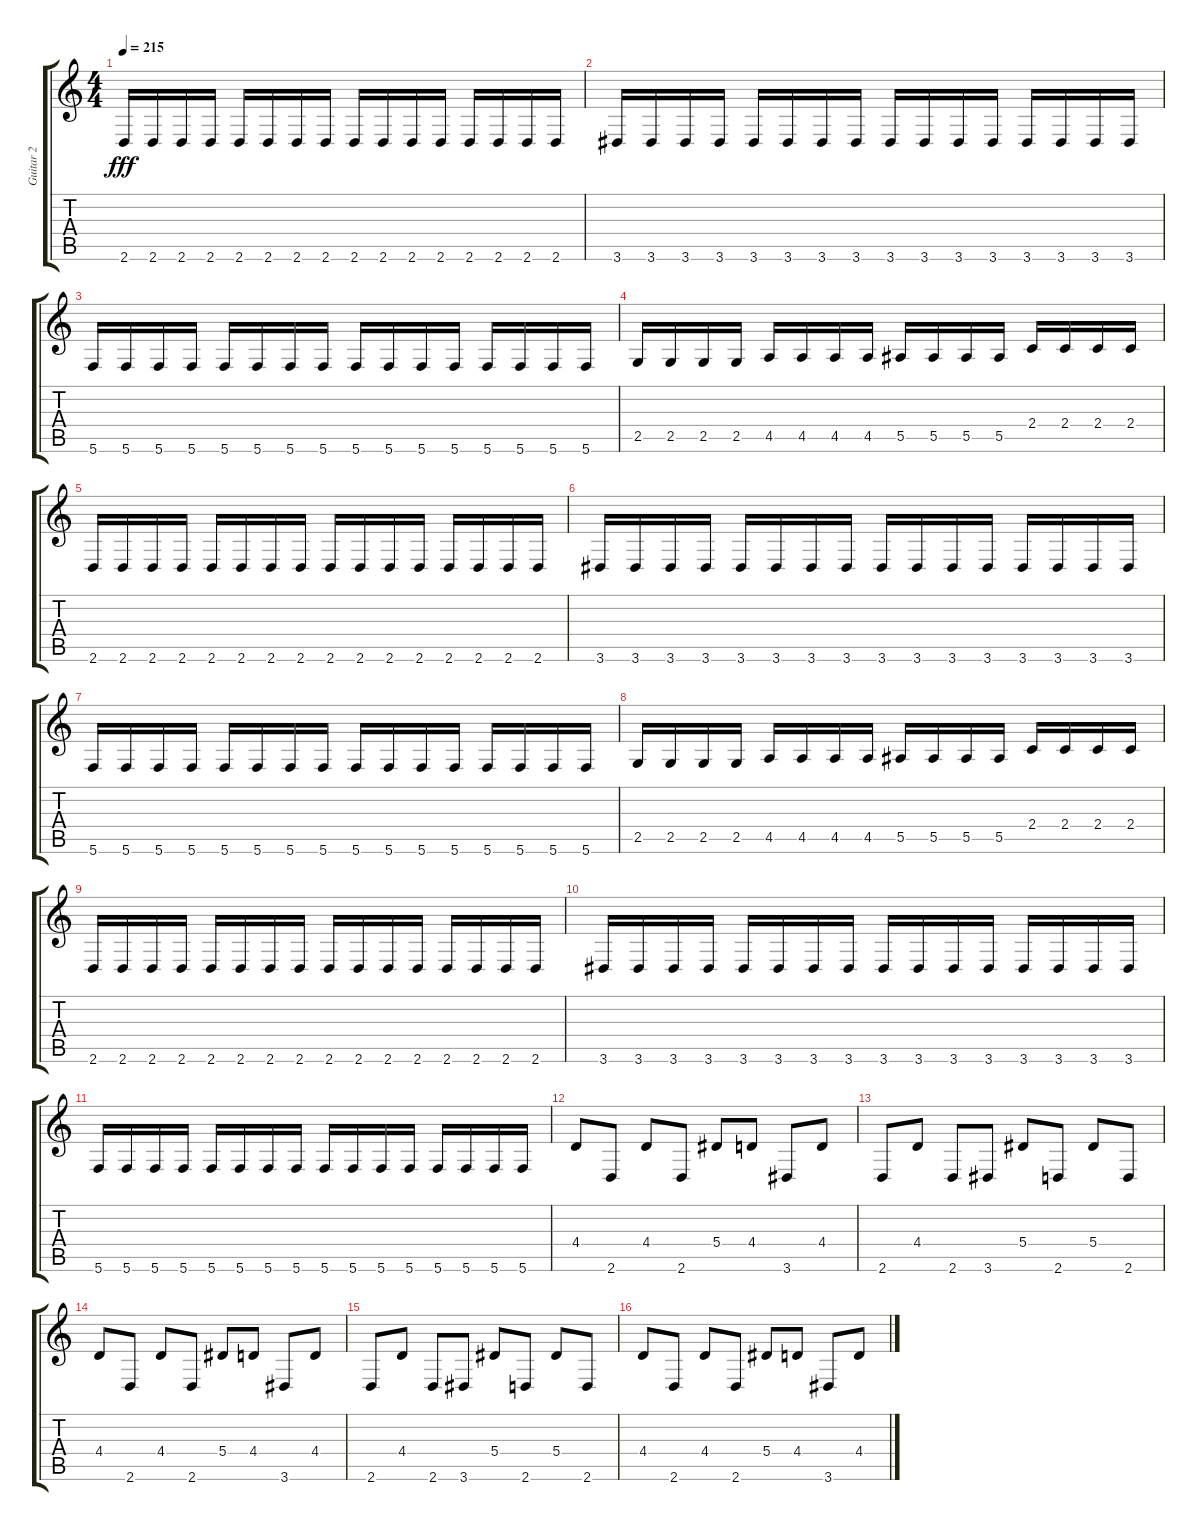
\track ("Guitar 2" "Guitar 2") {instrument distortionguitar}
\staff {score tabs}
\tuning (C4 G3 Eb3 Bb2 F2 C2) {hide}
\ts (4 4)
\tempo 215
\clef g2
\ks c
2.6.16{dy fff} 2.6.16 2.6.16 2.6.16 2.6.16 2.6.16 2.6.16 2.6.16 2.6.16 2.6.16 2.6.16 2.6.16 2.6.16 2.6.16 2.6.16 2.6.16 |
3.6.16 3.6.16 3.6.16 3.6.16 3.6.16 3.6.16 3.6.16 3.6.16 3.6.16 3.6.16 3.6.16 3.6.16 3.6.16 3.6.16 3.6.16 3.6.16 |
5.6.16 5.6.16 5.6.16 5.6.16 5.6.16 5.6.16 5.6.16 5.6.16 5.6.16 5.6.16 5.6.16 5.6.16 5.6.16 5.6.16 5.6.16 5.6.16 |
2.5.16 2.5.16 2.5.16 2.5.16 4.5.16 4.5.16 4.5.16 4.5.16 5.5.16 5.5.16 5.5.16 5.5.16 2.4.16 2.4.16 2.4.16 2.4.16 |
2.6.16 2.6.16 2.6.16 2.6.16 2.6.16 2.6.16 2.6.16 2.6.16 2.6.16 2.6.16 2.6.16 2.6.16 2.6.16 2.6.16 2.6.16 2.6.16 |
3.6.16 3.6.16 3.6.16 3.6.16 3.6.16 3.6.16 3.6.16 3.6.16 3.6.16 3.6.16 3.6.16 3.6.16 3.6.16 3.6.16 3.6.16 3.6.16 |
5.6.16 5.6.16 5.6.16 5.6.16 5.6.16 5.6.16 5.6.16 5.6.16 5.6.16 5.6.16 5.6.16 5.6.16 5.6.16 5.6.16 5.6.16 5.6.16 |
2.5.16 2.5.16 2.5.16 2.5.16 4.5.16 4.5.16 4.5.16 4.5.16 5.5.16 5.5.16 5.5.16 5.5.16 2.4.16 2.4.16 2.4.16 2.4.16 |
2.6.16 2.6.16 2.6.16 2.6.16 2.6.16 2.6.16 2.6.16 2.6.16 2.6.16 2.6.16 2.6.16 2.6.16 2.6.16 2.6.16 2.6.16 2.6.16 |
3.6.16 3.6.16 3.6.16 3.6.16 3.6.16 3.6.16 3.6.16 3.6.16 3.6.16 3.6.16 3.6.16 3.6.16 3.6.16 3.6.16 3.6.16 3.6.16 |
5.6.16 5.6.16 5.6.16 5.6.16 5.6.16 5.6.16 5.6.16 5.6.16 5.6.16 5.6.16 5.6.16 5.6.16 5.6.16 5.6.16 5.6.16 5.6.16 |
4.4.8 2.6.8 4.4.8 2.6.8 5.4.8 4.4.8 3.6.8 4.4.8 |
2.6.8 4.4.8 2.6.8 3.6.8 5.4.8 2.6.8 5.4.8 2.6.8 |
4.4.8 2.6.8 4.4.8 2.6.8 5.4.8 4.4.8 3.6.8 4.4.8 |
2.6.8 4.4.8 2.6.8 3.6.8 5.4.8 2.6.8 5.4.8 2.6.8 |
4.4.8 2.6.8 4.4.8 2.6.8 5.4.8 4.4.8 3.6.8 4.4.8
